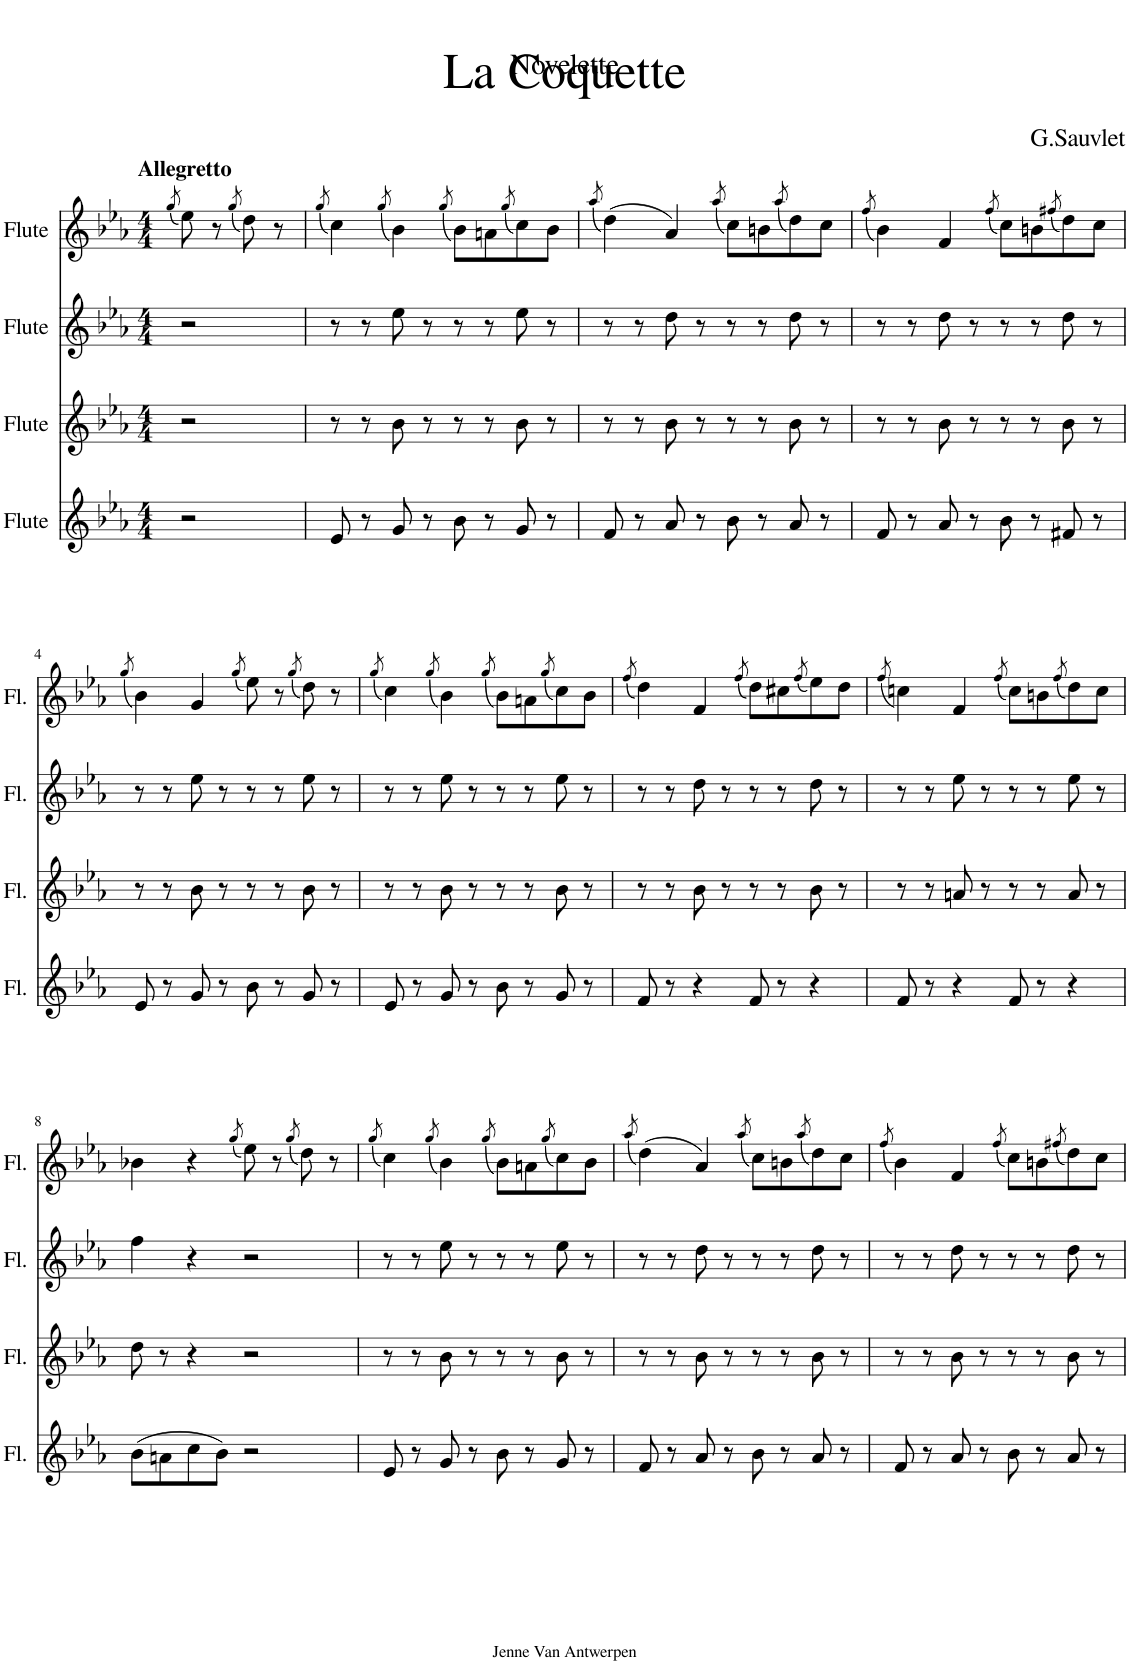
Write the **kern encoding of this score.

**kern	**kern	**kern	**kern
*part4	*part3	*part2	*part1
*staff4	*staff3	*staff2	*staff1
*I"Flute	*I"Flute	*I"Flute	*I"Flute
*I'Fl.	*I'Fl.	*I'Fl.	*I'Fl.
*clefG2	*clefG2	*clefG2	*clefG2
*k[b-e-a-]	*k[b-e-a-]	*k[b-e-a-]	*k[b-e-a-]
*M4/4	*M4/4	*M4/4	*M4/4
=	=	=	=
.	.	.	(8qgg/
!	!	!	!LO:TX:a:B:t=Allegretto
2r	2r	2r	8ee-\)
.	.	.	8r
.	.	.	(8qgg/
.	.	.	8dd\)
.	.	.	8r
=1	=1	=1	=1
.	.	.	(8qgg/
8e-/	8r	8r	4cc\)
8r	8r	8r	.
.	.	.	(8qgg/
8g/	8b-\	8ee-\	4b-\)
8r	8r	8r	.
.	.	.	(8qgg/
8b-\	8r	8r	8b-\L)
8r	8r	8r	8an\
.	.	.	(8qgg/
8g/	8b-\	8ee-\	8cc\)
8r	8r	8r	8b-\J
=2	=2	=2	=2
.	.	.	(8qaa-/
8f/	8r	8r	(4dd\)
8r	8r	8r	.
8a-/	8b-\	8dd\	4a-/)
8r	8r	8r	.
.	.	.	(8qaa-/
8b-\	8r	8r	8cc\L)
8r	8r	8r	8bn\
.	.	.	(8qaa-/
8a-/	8b-\	8dd\	8dd\)
8r	8r	8r	8cc\J
=3	=3	=3	=3
.	.	.	(8qff/
8f/	8r	8r	4b-\)
8r	8r	8r	.
8a-/	8b-\	8dd\	4f/
8r	8r	8r	.
.	.	.	(8qff/
8b-\	8r	8r	8cc\L)
8r	8r	8r	8bn\
.	.	.	(8qff#X/
8f#X/	8b-\	8dd\	8dd\)
8r	8r	8r	8cc\J
!!LO:LB:g=z
=4	=4	=4	=4
.	.	.	(8qgg/
8e-/	8r	8r	4b-\)
8r	8r	8r	.
8g/	8b-\	8ee-\	4g/
8r	8r	8r	.
.	.	.	(8qgg/
8b-\	8r	8r	8ee-\)
8r	8r	8r	8r
.	.	.	(8qgg/
8g/	8b-\	8ee-\	8dd\)
8r	8r	8r	8r
=5	=5	=5	=5
.	.	.	(8qgg/
8e-/	8r	8r	4cc\)
8r	8r	8r	.
.	.	.	(8qgg/
8g/	8b-\	8ee-\	4b-\)
8r	8r	8r	.
.	.	.	(8qgg/
8b-\	8r	8r	8b-\L)
8r	8r	8r	8an\
.	.	.	(8qgg/
8g/	8b-\	8ee-\	8cc\)
8r	8r	8r	8b-\J
=6	=6	=6	=6
.	.	.	(8qff/
8f/	8r	8r	4dd\)
8r	8r	8r	.
4r	8b-\	8dd\	4f/
.	8r	8r	.
.	.	.	(8qff/
8f/	8r	8r	8dd\L)
8r	8r	8r	8cc#X\
.	.	.	(8qff/
4r	8b-\	8dd\	8ee-\)
.	8r	8r	8dd\J
=7	=7	=7	=7
.	.	.	(8qff/
8f/	8r	8r	4ccn\)
8r	8r	8r	.
4r	8an/	8ee-\	4f/
.	8r	8r	.
.	.	.	(8qff/
8f/	8r	8r	8cc\L)
8r	8r	8r	8bn\
.	.	.	(8qff/
4r	8a/	8ee-\	8dd\)
.	8r	8r	8cc\J
!!LO:LB:g=z
=8	=8	=8	=8
(8b-\L	8dd\	4ff\	4b-X\
8an\	8r	.	.
8cc\	4r	4r	4r
8b-\J)	.	.	.
.	.	.	(8qgg/
2r	2r	2r	8ee-\)
.	.	.	8r
.	.	.	(8qgg/
.	.	.	8dd\)
.	.	.	8r
=9	=9	=9	=9
.	.	.	(8qgg/
8e-/	8r	8r	4cc\)
8r	8r	8r	.
.	.	.	(8qgg/
8g/	8b-\	8ee-\	4b-\)
8r	8r	8r	.
.	.	.	(8qgg/
8b-\	8r	8r	8b-\L)
8r	8r	8r	8an\
.	.	.	(8qgg/
8g/	8b-\	8ee-\	8cc\)
8r	8r	8r	8b-\J
=10	=10	=10	=10
.	.	.	(8qaa-/
8f/	8r	8r	(4dd\)
8r	8r	8r	.
8a-/	8b-\	8dd\	4a-/)
8r	8r	8r	.
.	.	.	(8qaa-/
8b-\	8r	8r	8cc\L)
8r	8r	8r	8bn\
.	.	.	(8qaa-/
8a-/	8b-\	8dd\	8dd\)
8r	8r	8r	8cc\J
=11	=11	=11	=11
.	.	.	(8qff/
8f/	8r	8r	4b-\)
8r	8r	8r	.
8a-/	8b-\	8dd\	4f/
8r	8r	8r	.
.	.	.	(8qff/
8b-\	8r	8r	8cc\L)
8r	8r	8r	8bn\
.	.	.	(8qff#X/
8a-/	8b-\	8dd\	8dd\)
8r	8r	8r	8cc\J
=	=	=	=
*-	*-	*-	*-
